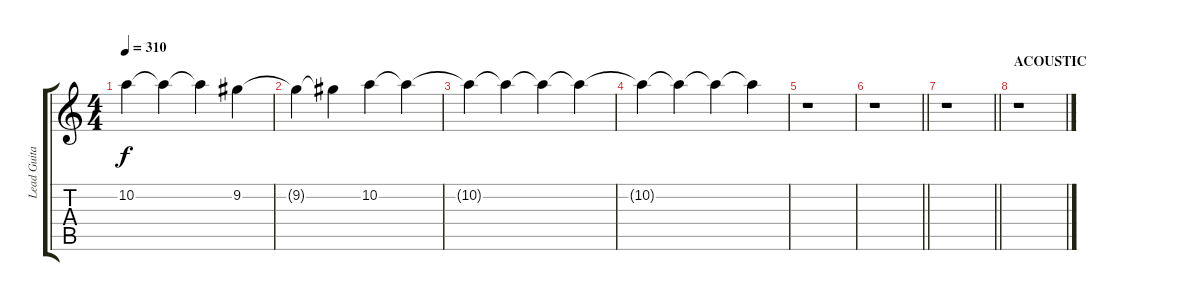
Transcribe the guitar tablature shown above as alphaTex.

\track ("Lead Guitar" "Lead Guita") {instrument overdrivenguitar}
\staff {score tabs}
\tuning (E4 B3 G3 D3 A2 E2) {hide}
\ts (4 4)
\tempo 310
\clef g2
\ks c
10.2.4{dy f} 10.2{t}.4 10.2{t}.4 9.2.4 |
9.2{t}.4 9.2{t}.4 10.2.4 10.2{t}.4 |
10.2{t}.4 10.2{t}.4 10.2{t}.4 10.2{t}.4 |
10.2{t}.4 10.2{t}.4 10.2{t}.4 10.2{t}.4 |
r.1 |
\barLineRight lightlight
r.1 |
\barLineRight lightlight
r.1 |
\section ("" "ACOUSTIC")
r.1
